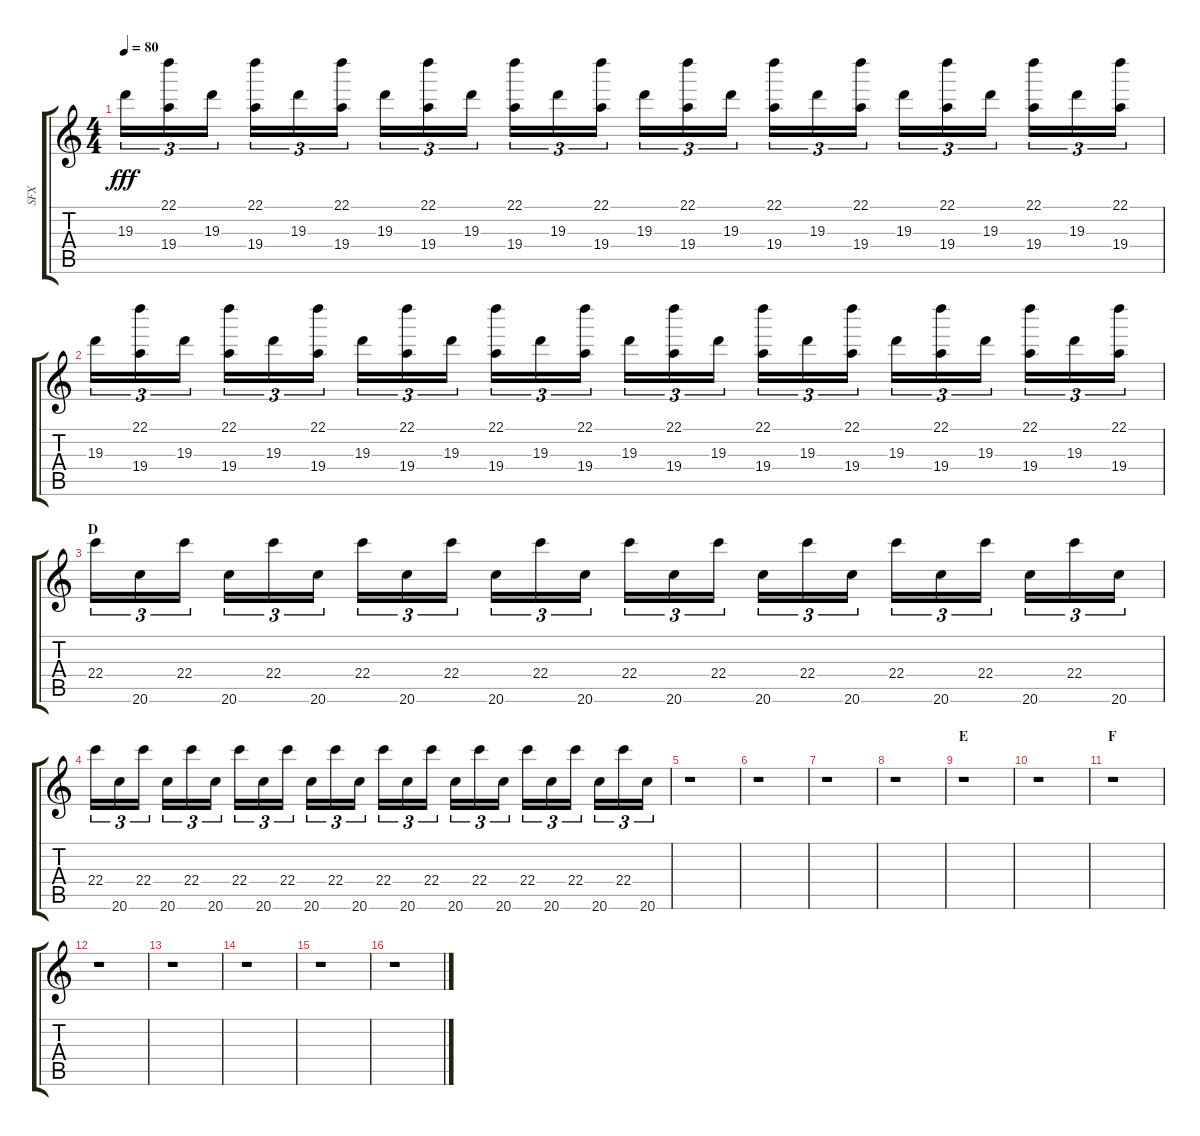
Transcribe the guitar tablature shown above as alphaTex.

\track ("SFX" "SFX") {instrument fx5brightness}
\staff {score tabs}
\tuning (E5 B4 G4 D4 A3 E3) {hide}
\ts (4 4)
\tempo 80
\clef g2
\ks c
19.3.16{tu (3 2) dy fff} (22.1 19.4).16{tu (3 2)} 19.3.16{tu (3 2)} (22.1 19.4).16{tu (3 2)} 19.3.16{tu (3 2)} (22.1 19.4).16{tu (3 2)} 19.3.16{tu (3 2)} (22.1 19.4).16{tu (3 2)} 19.3.16{tu (3 2)} (22.1 19.4).16{tu (3 2)} 19.3.16{tu (3 2)} (22.1 19.4).16{tu (3 2)} 19.3.16{tu (3 2)} (22.1 19.4).16{tu (3 2)} 19.3.16{tu (3 2)} (22.1 19.4).16{tu (3 2)} 19.3.16{tu (3 2)} (22.1 19.4).16{tu (3 2)} 19.3.16{tu (3 2)} (22.1 19.4).16{tu (3 2)} 19.3.16{tu (3 2)} (22.1 19.4).16{tu (3 2)} 19.3.16{tu (3 2)} (22.1 19.4).16{tu (3 2)} |
19.3.16{tu (3 2)} (22.1 19.4).16{tu (3 2)} 19.3.16{tu (3 2)} (22.1 19.4).16{tu (3 2)} 19.3.16{tu (3 2)} (22.1 19.4).16{tu (3 2)} 19.3.16{tu (3 2)} (22.1 19.4).16{tu (3 2)} 19.3.16{tu (3 2)} (22.1 19.4).16{tu (3 2)} 19.3.16{tu (3 2)} (22.1 19.4).16{tu (3 2)} 19.3.16{tu (3 2)} (22.1 19.4).16{tu (3 2)} 19.3.16{tu (3 2)} (22.1 19.4).16{tu (3 2)} 19.3.16{tu (3 2)} (22.1 19.4).16{tu (3 2)} 19.3.16{tu (3 2)} (22.1 19.4).16{tu (3 2)} 19.3.16{tu (3 2)} (22.1 19.4).16{tu (3 2)} 19.3.16{tu (3 2)} (22.1 19.4).16{tu (3 2)} |
\section ("" "D")
22.4.16{tu (3 2) volume 0} 20.6.16{tu (3 2)} 22.4.16{tu (3 2)} 20.6.16{tu (3 2)} 22.4.16{tu (3 2)} 20.6.16{tu (3 2)} 22.4.16{tu (3 2)} 20.6.16{tu (3 2)} 22.4.16{tu (3 2)} 20.6.16{tu (3 2)} 22.4.16{tu (3 2)} 20.6.16{tu (3 2)} 22.4.16{tu (3 2)} 20.6.16{tu (3 2)} 22.4.16{tu (3 2)} 20.6.16{tu (3 2)} 22.4.16{tu (3 2)} 20.6.16{tu (3 2)} 22.4.16{tu (3 2)} 20.6.16{tu (3 2)} 22.4.16{tu (3 2)} 20.6.16{tu (3 2)} 22.4.16{tu (3 2)} 20.6.16{tu (3 2)} |
22.4.16{tu (3 2)} 20.6.16{tu (3 2)} 22.4.16{tu (3 2)} 20.6.16{tu (3 2)} 22.4.16{tu (3 2)} 20.6.16{tu (3 2)} 22.4.16{tu (3 2)} 20.6.16{tu (3 2)} 22.4.16{tu (3 2)} 20.6.16{tu (3 2)} 22.4.16{tu (3 2)} 20.6.16{tu (3 2)} 22.4.16{tu (3 2)} 20.6.16{tu (3 2)} 22.4.16{tu (3 2)} 20.6.16{tu (3 2)} 22.4.16{tu (3 2)} 20.6.16{tu (3 2)} 22.4.16{tu (3 2)} 20.6.16{tu (3 2)} 22.4.16{tu (3 2)} 20.6.16{tu (3 2)} 22.4.16{tu (3 2)} 20.6.16{tu (3 2)} |
r.1 |
r.1 |
r.1 |
r.1 |
\section ("" "E")
r.1 |
r.1 |
\section ("" "F")
r.1 |
r.1 |
r.1 |
r.1 |
r.1 |
r.1
